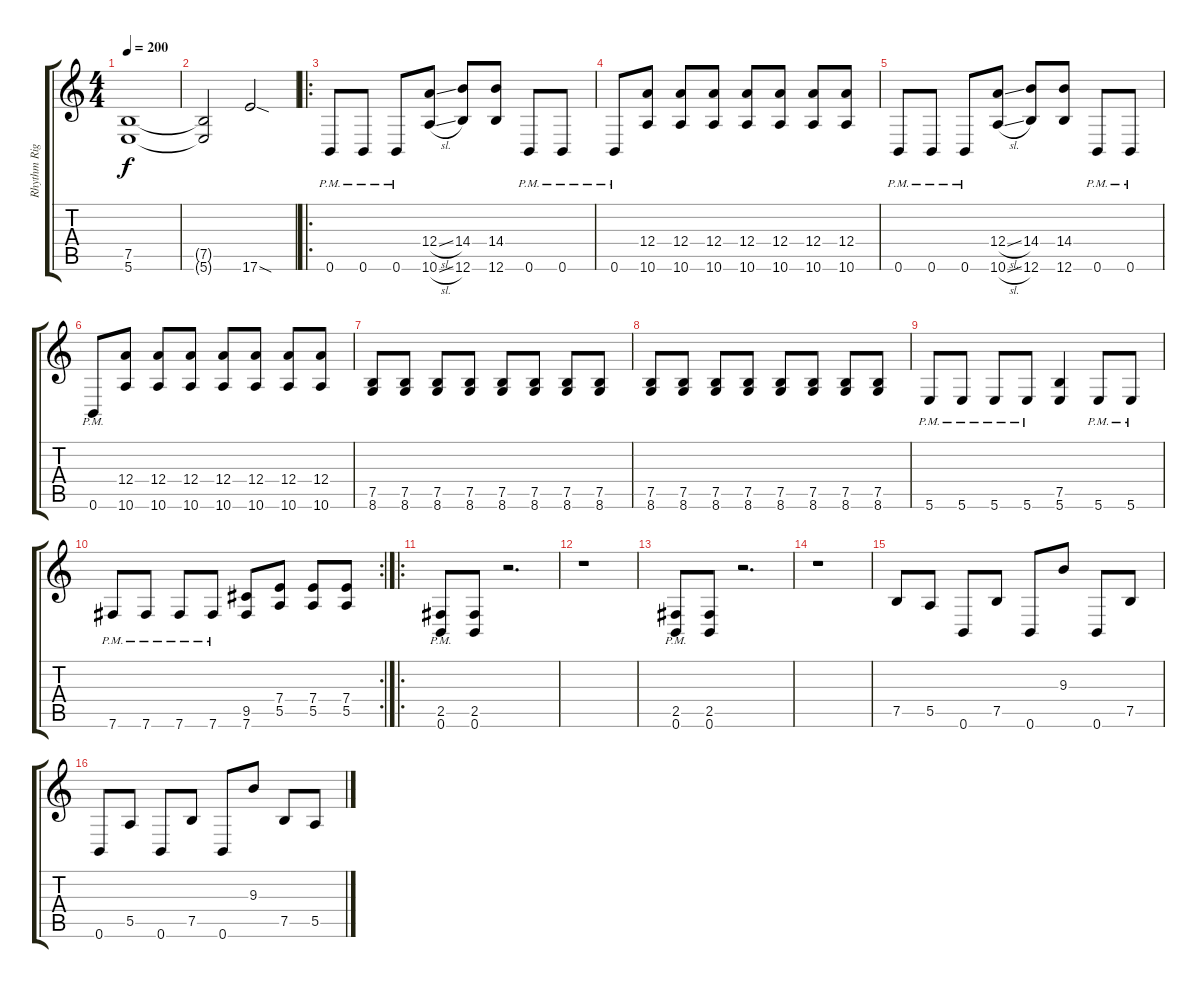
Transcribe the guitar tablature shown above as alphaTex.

\track ("Rhythm Right" "Rhythm Rig") {instrument overdrivenguitar}
\staff {score tabs}
\tuning (B3 Gb3 D3 A2 E2 B1) {hide}
\ts (4 4)
\tempo 200
\clef g2
\ks c
(7.5 5.6).1{dy f} |
(7.5{t} 5.6{t}).2 17.6{sod}.2 |
\ro
0.6{pm}.8 0.6{pm}.8 0.6{pm}.8 (12.4{sl} 10.6{sl}).8 (14.4 12.6).8 (14.4 12.6).8 0.6{pm}.8 0.6{pm}.8 |
0.6{pm}.8 (12.4 10.6).8 (12.4 10.6).8 (12.4 10.6).8 (12.4 10.6).8 (12.4 10.6).8 (12.4 10.6).8 (12.4 10.6).8 |
0.6{pm}.8 0.6{pm}.8 0.6{pm}.8 (12.4{sl} 10.6{sl}).8 (14.4 12.6).8 (14.4 12.6).8 0.6{pm}.8 0.6{pm}.8 |
0.6{pm}.8 (12.4 10.6).8 (12.4 10.6).8 (12.4 10.6).8 (12.4 10.6).8 (12.4 10.6).8 (12.4 10.6).8 (12.4 10.6).8 |
(7.5 8.6).8 (7.5 8.6).8 (7.5 8.6).8 (7.5 8.6).8 (7.5 8.6).8 (7.5 8.6).8 (7.5 8.6).8 (7.5 8.6).8 |
(7.5 8.6).8 (7.5 8.6).8 (7.5 8.6).8 (7.5 8.6).8 (7.5 8.6).8 (7.5 8.6).8 (7.5 8.6).8 (7.5 8.6).8 |
5.6{pm}.8 5.6{pm}.8 5.6{pm}.8 5.6{pm}.8 (7.5 5.6).4 5.6{pm}.8 5.6{pm}.8 |
\rc 2
7.6{pm}.8 7.6{pm}.8 7.6{pm}.8 7.6{pm}.8 (9.5 7.6).8 (7.4 5.5).8 (7.4 5.5).8 (7.4 5.5).8 |
\ro
(2.5{pm} 0.6{pm}).8 (2.5 0.6).8 r.2{d} |
r.1 |
(2.5{pm} 0.6{pm}).8 (2.5 0.6).8 r.2{d} |
r.1 |
7.5.8 5.5.8 0.6.8 7.5.8 0.6.8 9.3.8 0.6.8 7.5.8 |
0.6.8 5.5.8 0.6.8 7.5.8 0.6.8 9.3.8 7.5.8 5.5.8
